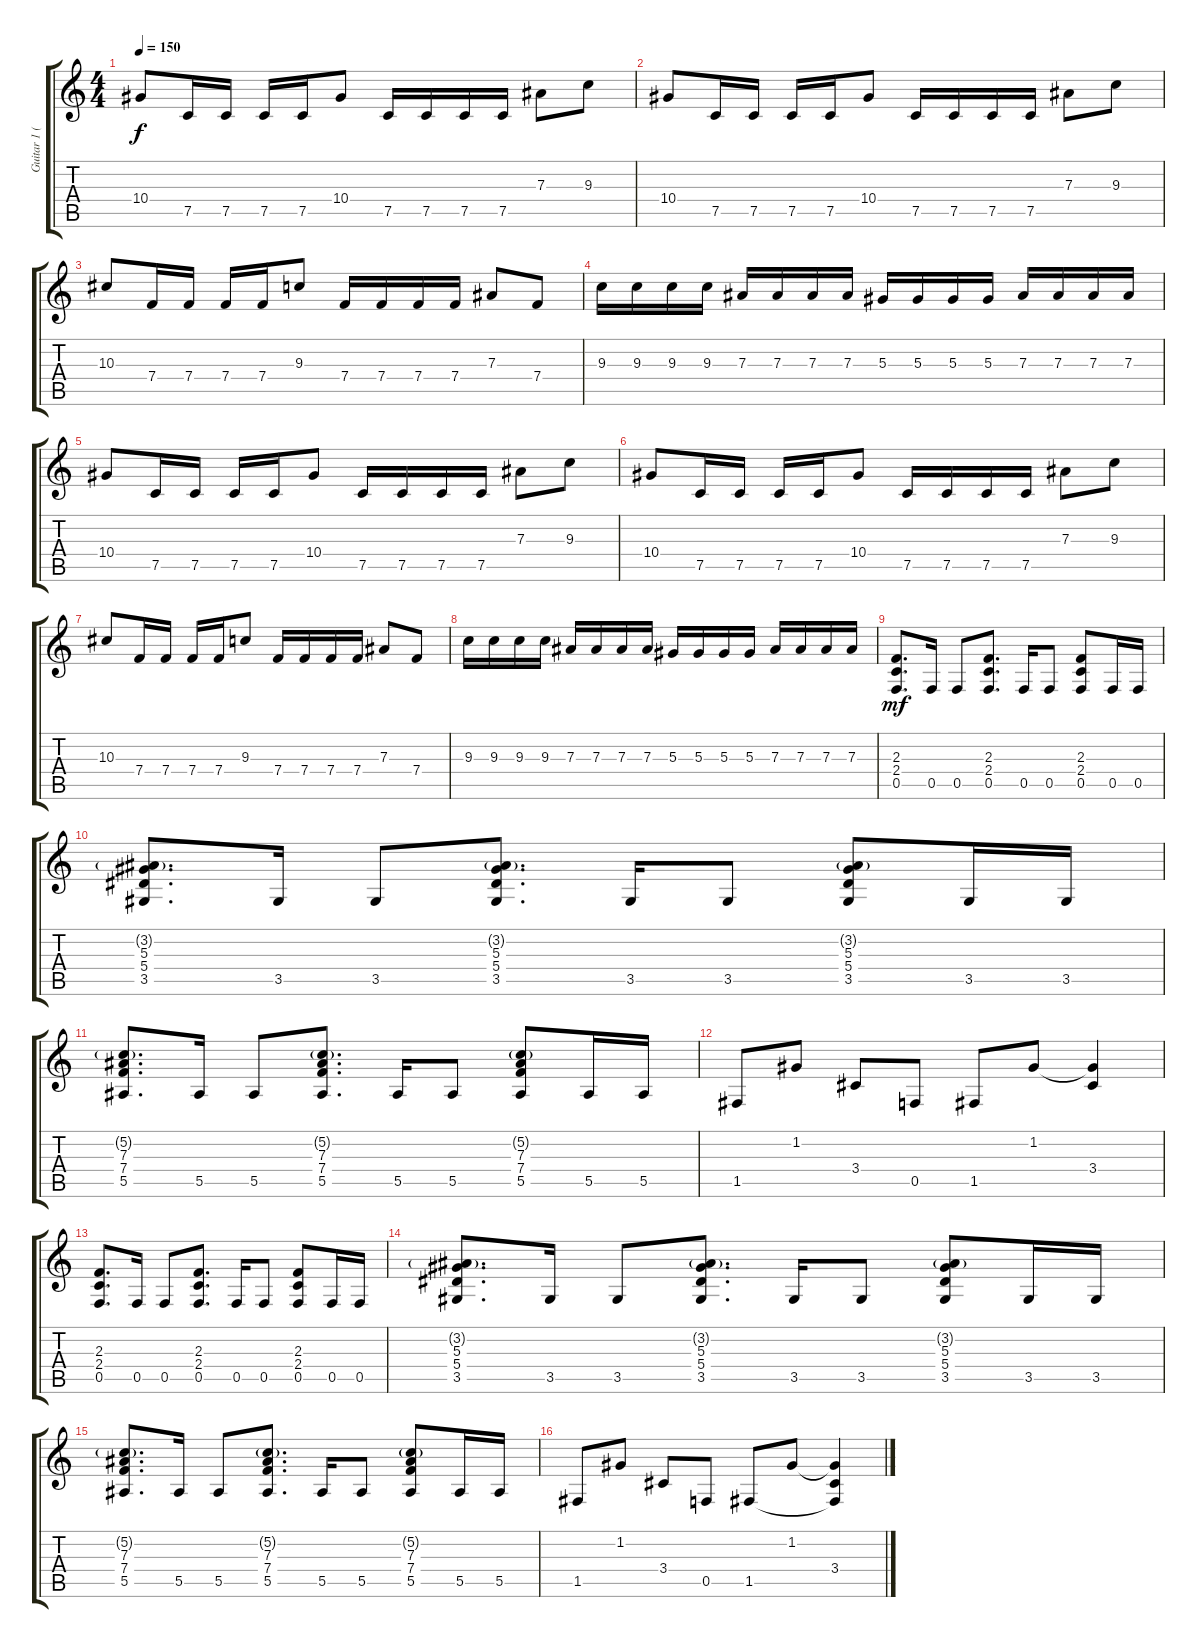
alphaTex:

\track ("Guitar 1 (Lead)" "Guitar 1 (") {instrument distortionguitar}
\staff {score tabs}
\tuning (C4 G3 Eb3 Bb2 F2 C2) {hide}
\ts (4 4)
\tempo 150
\clef g2
\ks c
10.4.8{dy f} 7.5.16 7.5.16 7.5.16 7.5.16 10.4.8 7.5.16 7.5.16 7.5.16 7.5.16 7.3.8 9.3.8 |
10.4.8 7.5.16 7.5.16 7.5.16 7.5.16 10.4.8 7.5.16 7.5.16 7.5.16 7.5.16 7.3.8 9.3.8 |
10.3.8 7.4.16 7.4.16 7.4.16 7.4.16 9.3.8 7.4.16 7.4.16 7.4.16 7.4.16 7.3.8 7.4.8 |
9.3.16 9.3.16 9.3.16 9.3.16 7.3.16 7.3.16 7.3.16 7.3.16 5.3.16 5.3.16 5.3.16 5.3.16 7.3.16 7.3.16 7.3.16 7.3.16 |
10.4.8 7.5.16 7.5.16 7.5.16 7.5.16 10.4.8 7.5.16 7.5.16 7.5.16 7.5.16 7.3.8 9.3.8 |
10.4.8 7.5.16 7.5.16 7.5.16 7.5.16 10.4.8 7.5.16 7.5.16 7.5.16 7.5.16 7.3.8 9.3.8 |
10.3.8 7.4.16 7.4.16 7.4.16 7.4.16 9.3.8 7.4.16 7.4.16 7.4.16 7.4.16 7.3.8 7.4.8 |
9.3.16 9.3.16 9.3.16 9.3.16 7.3.16 7.3.16 7.3.16 7.3.16 5.3.16 5.3.16 5.3.16 5.3.16 7.3.16 7.3.16 7.3.16 7.3.16 |
(2.3 2.4 0.5).8{d dy mf} 0.5.16 0.5.8 (2.3 2.4 0.5).8{d} 0.5.16 0.5.8 (2.3 2.4 0.5).8 0.5.16 0.5.16 |
(3.2{g} 5.3 5.4 3.5).8{d} 3.5.16 3.5.8 (3.2{g} 5.3 5.4 3.5).8{d} 3.5.16 3.5.8 (3.2{g} 5.3 5.4 3.5).8 3.5.16 3.5.16 |
(5.2{g} 7.3 7.4 5.5).8{d} 5.5.16 5.5.8 (5.2{g} 7.3 7.4 5.5).8{d} 5.5.16 5.5.8 (5.2{g} 7.3 7.4 5.5).8 5.5.16 5.5.16 |
1.5.8 1.2.8 3.4.8 0.5.8 1.5.8 1.2.8 (1.2{t} 3.4).4 |
(2.3 2.4 0.5).8{d} 0.5.16 0.5.8 (2.3 2.4 0.5).8{d} 0.5.16 0.5.8 (2.3 2.4 0.5).8 0.5.16 0.5.16 |
(3.2{g} 5.3 5.4 3.5).8{d} 3.5.16 3.5.8 (3.2{g} 5.3 5.4 3.5).8{d} 3.5.16 3.5.8 (3.2{g} 5.3 5.4 3.5).8 3.5.16 3.5.16 |
(5.2{g} 7.3 7.4 5.5).8{d} 5.5.16 5.5.8 (5.2{g} 7.3 7.4 5.5).8{d} 5.5.16 5.5.8 (5.2{g} 7.3 7.4 5.5).8 5.5.16 5.5.16 |
1.5.8 1.2.8 3.4.8 0.5.8 1.5.8 1.2.8 (1.2{t} 3.4 1.5{t}).4
